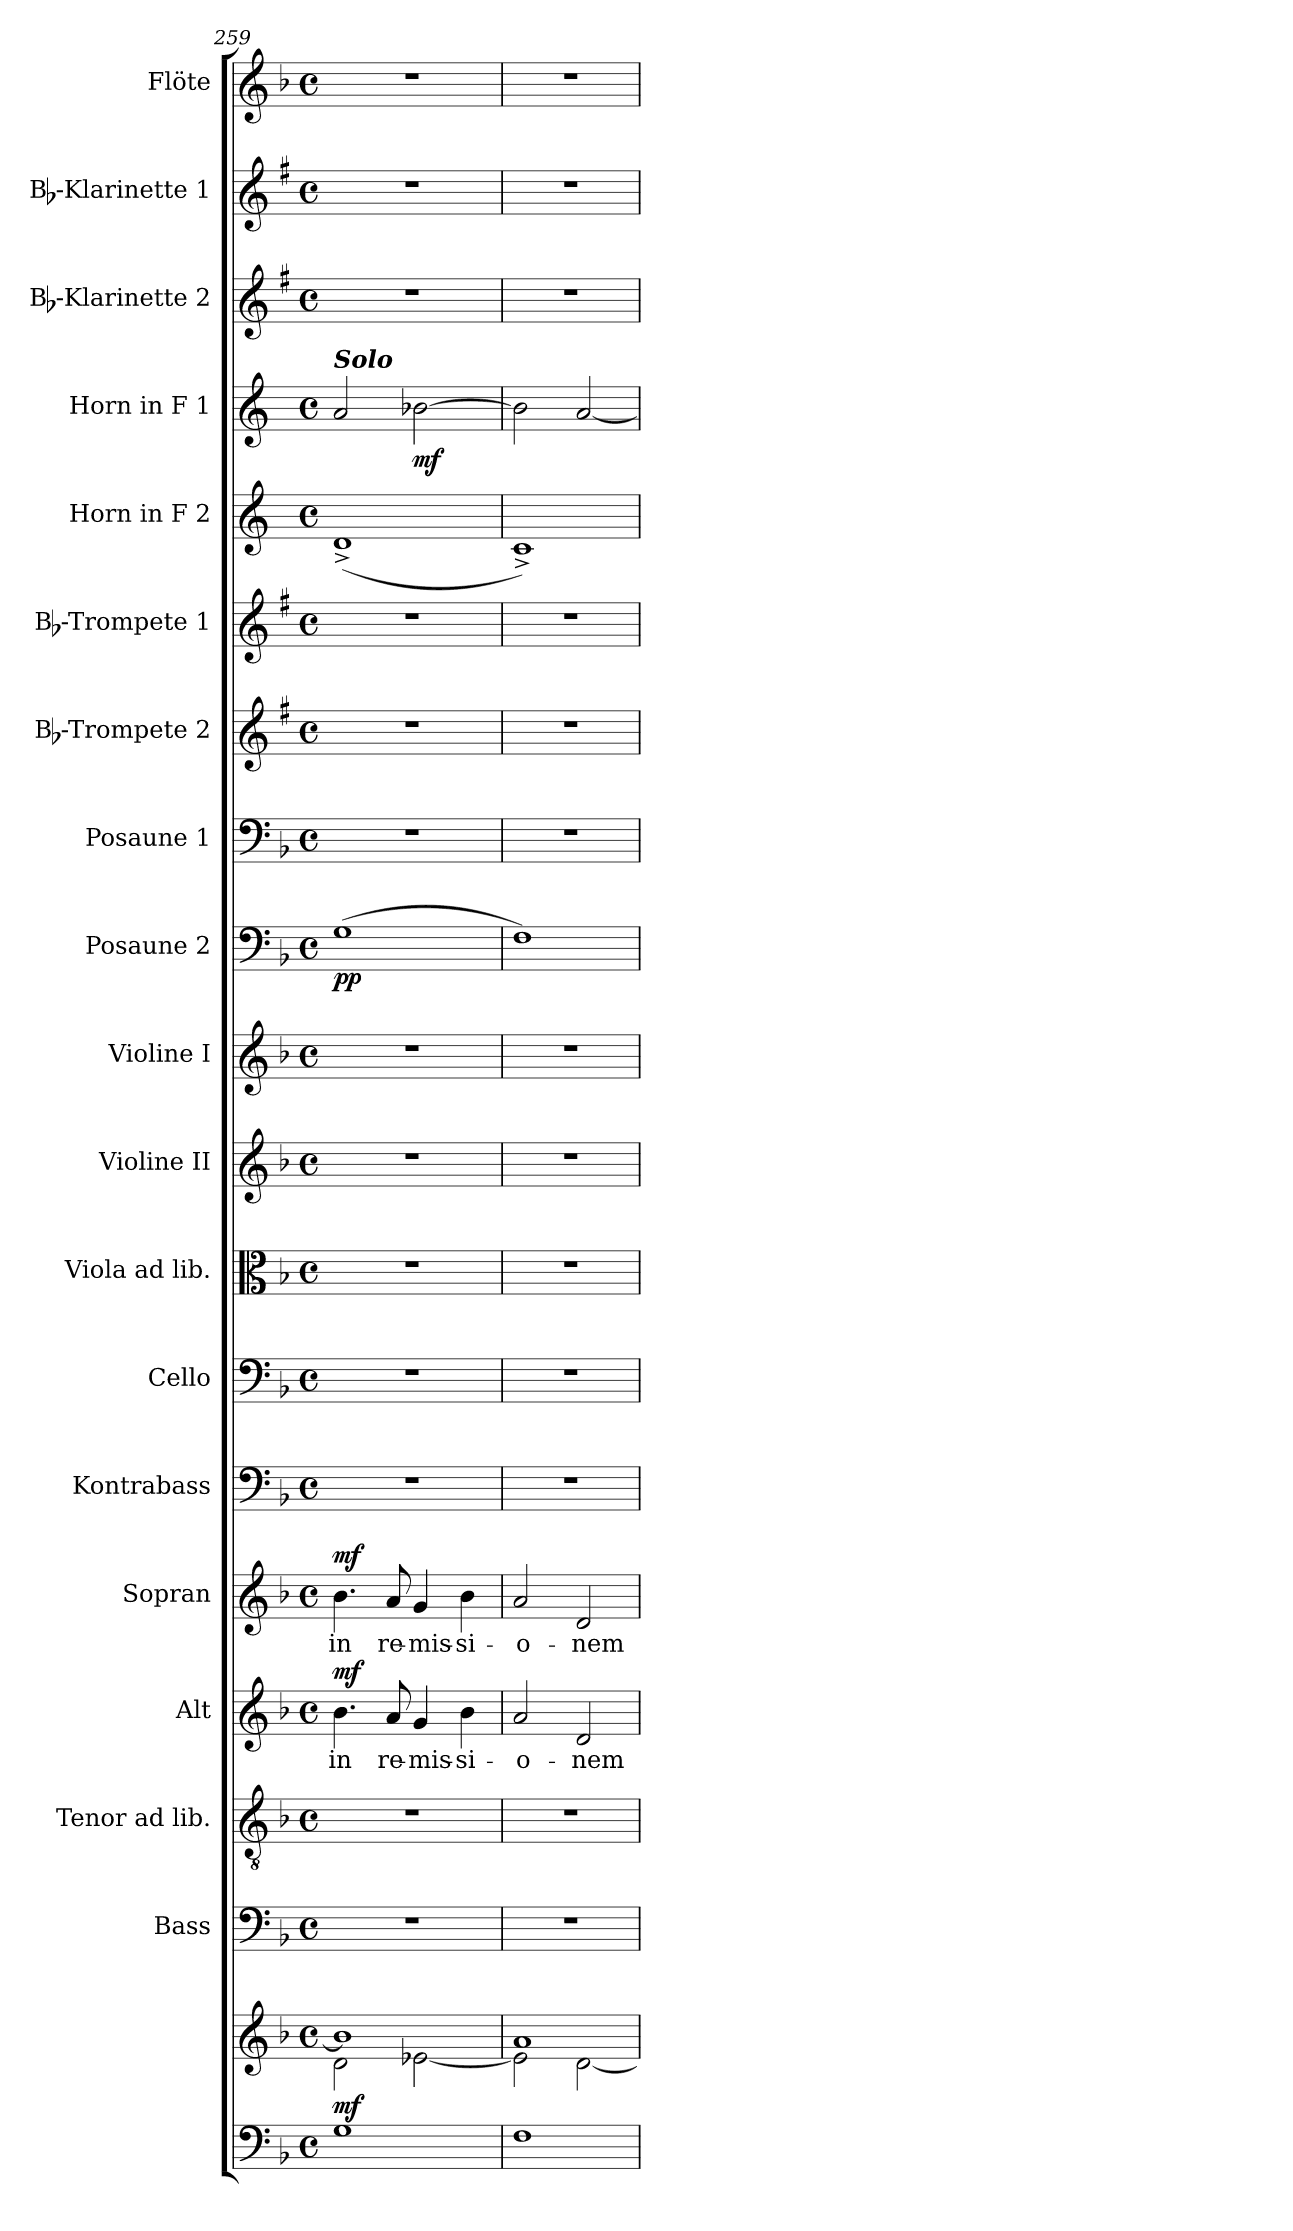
**kern	**kern	**dynam	**kern	**kern	**kern	**text	**dynam	**kern	**text	**dynam	**kern	**kern	**kern	**kern	**kern	**kern	**dynam	**kern	**kern	**kern	**kern	**kern	**dynam	**kern	**kern	**kern
*part19	*part19	*part19	*part18	*part17	*part16	*part16	*part16	*part15	*part15	*part15	*part14	*part13	*part12	*part11	*part10	*part9	*part9	*part8	*part7	*part6	*part5	*part4	*part4	*part3	*part2	*part1
*staff20	*staff19	*staff19/20	*staff18	*staff17	*staff16	*staff16	*staff16	*staff15	*staff15	*staff15	*staff14	*staff13	*staff12	*staff11	*staff10	*staff9	*staff9	*staff8	*staff7	*staff6	*staff5	*staff4	*staff4	*staff3	*staff2	*staff1
*	*	*	*I"Bass	*I"Tenor ad lib.	*I"Alt	*	*	*I"Sopran	*	*	*I"Kontrabass	*I"Cello	*I"Viola ad lib.	*I"Violine II	*I"Violine I	*I"Posaune 2	*	*I"Posaune 1	*I"Bb-Trompete 2	*I"Bb-Trompete 1	*I"Horn in F 2	*I"Horn in F 1	*	*I"Bb-Klarinette 2	*I"Bb-Klarinette 1	*I"Flöte
*	*	*	*I'B.	*I'T.	*I'A.	*	*	*I'S.	*	*	*I'Kb.	*	*I'Vla.	*I'Vl. II	*I'Vl. I	*I'Pos. 2	*	*I'Pos. 1	*I'Bb Trp. 2	*I'Bb Trp. 1	*	*	*	*I'Bb Kl. 2	*I'Bb Kl. 1	*I'Fl.
*clefF4	*clefG2	*	*clefF4	*clefGv2	*clefG2	*	*	*clefG2	*	*	*clefF4	*clefF4	*clefC3	*clefG2	*clefG2	*clefF4	*	*clefF4	*clefG2	*clefG2	*clefG2	*clefG2	*	*clefG2	*clefG2	*clefG2
*	*	*	*	*	*	*	*	*	*	*	*ITrd7c12	*	*	*	*	*	*	*	*ITrd1c2	*ITrd1c2	*ITrd4c7	*ITrd4c7	*	*ITrd1c2	*ITrd1c2	*
*k[b-]	*k[b-]	*	*k[b-]	*k[b-]	*k[b-]	*	*	*k[b-]	*	*	*k[b-]	*k[b-]	*k[b-]	*k[b-]	*k[b-]	*k[b-]	*	*k[b-]	*k[b-]	*k[b-]	*k[b-]	*k[b-]	*	*k[b-]	*k[b-]	*k[b-]
*F:	*F:	*	*F:	*F:	*F:	*	*	*F:	*	*	*F:	*F:	*F:	*F:	*F:	*F:	*	*F:	*F:	*F:	*F:	*F:	*	*F:	*F:	*F:
*M4/4	*M4/4	*	*M4/4	*M4/4	*M4/4	*	*	*M4/4	*	*	*M4/4	*M4/4	*M4/4	*M4/4	*M4/4	*M4/4	*	*M4/4	*M4/4	*M4/4	*M4/4	*M4/4	*	*M4/4	*M4/4	*M4/4
*met(c)	*met(c)	*	*met(c)	*met(c)	*met(c)	*	*	*met(c)	*	*	*met(c)	*met(c)	*met(c)	*met(c)	*met(c)	*met(c)	*	*met(c)	*met(c)	*met(c)	*met(c)	*met(c)	*	*met(c)	*met(c)	*met(c)
=259	=259	=259	=259	=259	=259	=259	=259	=259	=259	=259	=259	=259	=259	=259	=259	=259	=259	=259	=259	=259	=259	=259	=259	=259	=259	=259
*	*^	*	*	*	*	*	*	*	*	*	*	*	*	*	*	*	*	*	*	*	*	*	*	*	*	*
!	!	!	!	!	!	!	!	!	!	!	!	!	!	!	!	!	!	!	!	!	!	!	!LO:TX:a:Bi:t=Solo	!	!	!	!
!	!	!	!LO:DY:b	!	!	!	!LO:LY:b	!LO:DY:a	!	!LO:LY:b	!LO:DY:a	!	!	!	!	!	!	!LO:DY:b	!	!	!	!	!	!	!	!	!
1G	1b-]	2d\	mf	1r	1r	4.b-\	in	mf	4.b-\	in	mf	1r	1r	1r	1r	1r	(>1G	pp	1r	1r	1r	(<1G^<	2d/	.	1r	1r	1r
!	!	!	!	!	!	!	!LO:LY:b	!	!	!LO:LY:b	!	!	!	!	!	!	!	!	!	!	!	!	!	!	!	!	!
.	.	.	.	.	.	8a/	re-	.	8a/	re-	.	.	.	.	.	.	.	.	.	.	.	.	.	.	.	.	.
!	!	!	!	!	!	!	!LO:LY:b	!	!	!LO:LY:b	!	!	!	!	!	!	!	!	!	!	!	!	!	!LO:DY:b	!	!	!
.	.	[<2e-X\	.	.	.	4g/	-mis-	.	4g/	-mis-	.	.	.	.	.	.	.	.	.	.	.	.	[2e-X\	mf	.	.	.
!	!	!	!	!	!	!	!LO:LY:b	!	!	!LO:LY:b	!	!	!	!	!	!	!	!	!	!	!	!	!	!	!	!	!
.	.	.	.	.	.	4b-\	-si-	.	4b-\	-si-	.	.	.	.	.	.	.	.	.	.	.	.	.	.	.	.	.
=260	=260	=260	=260	=260	=260	=260	=260	=260	=260	=260	=260	=260	=260	=260	=260	=260	=260	=260	=260	=260	=260	=260	=260	=260	=260	=260	=260
!	!	!	!	!	!	!	!LO:LY:b	!	!	!LO:LY:b	!	!	!	!	!	!	!	!	!	!	!	!	!	!	!	!	!
1F	1a	2e-\]	.	1r	1r	2a/	-o-	.	2a/	-o-	.	1r	1r	1r	1r	1r	1F)	.	1r	1r	1r	1F^<)	2e-\]	.	1r	1r	1r
!	!	!	!	!	!	!	!LO:LY:b	!	!	!LO:LY:b	!	!	!	!	!	!	!	!	!	!	!	!	!	!	!	!	!
.	.	[<2d\	.	.	.	2d/	-nem	.	2d/	-nem	.	.	.	.	.	.	.	.	.	.	.	.	[2d/	.	.	.	.
*	*v	*v	*	*	*	*	*	*	*	*	*	*	*	*	*	*	*	*	*	*	*	*	*	*	*	*	*
=	=	=	=	=	=	=	=	=	=	=	=	=	=	=	=	=	=	=	=	=	=	=	=	=	=	=
*-	*-	*-	*-	*-	*-	*-	*-	*-	*-	*-	*-	*-	*-	*-	*-	*-	*-	*-	*-	*-	*-	*-	*-	*-	*-	*-
